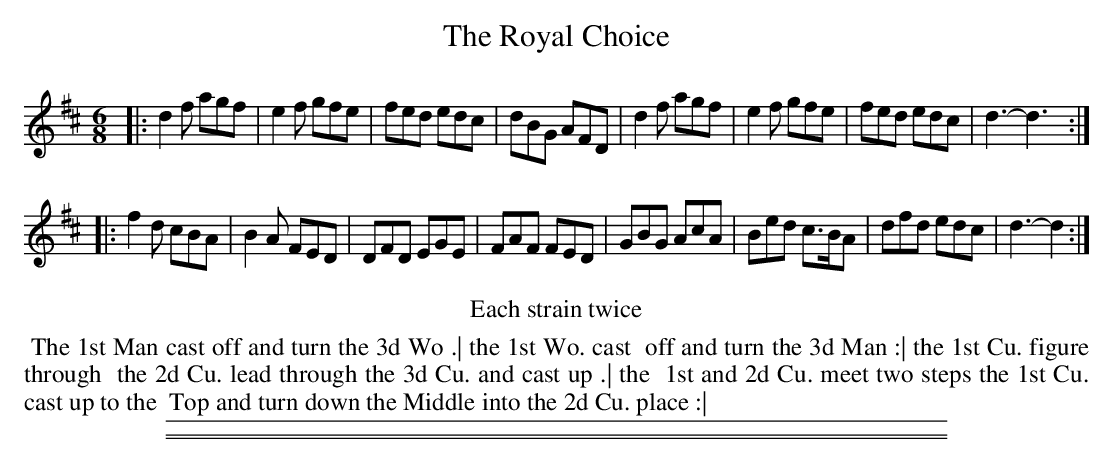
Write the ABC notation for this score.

X:1
T: The Royal Choice
M: 6/8
L: 1/8
K: D
|:\
d2f agf | e2f gfe | fed edc | dBG AFD |\
d2f agf | e2f gfe | fed edc | d3- d3 :|
|:\
f2d cBA | B2A FED | DFD EGE | FAF FED |\
GBG AcA | Bed c>BA | dfd edc | d3- d2 :|
